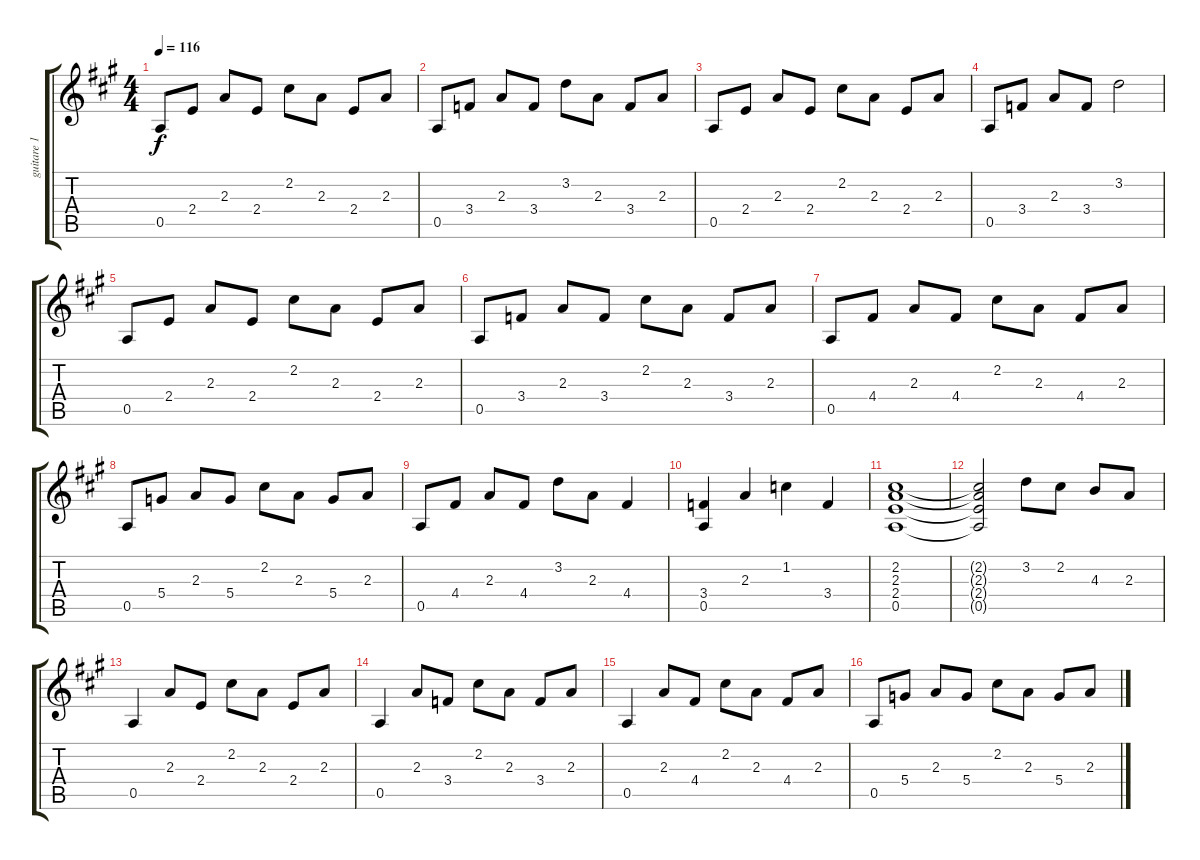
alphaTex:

\track ("guitare 1" "guitare 1") {instrument electricguitarclean}
\staff {score tabs}
\tuning (E4 B3 G3 D3 A2 E2) {hide}
\ts (4 4)
\tempo 116
\clef g2
\ks a
0.5.8{dy f instrument electricguitarclean} 2.4.8 2.3.8 2.4.8 2.2.8 2.3.8 2.4.8 2.3.8 |
0.5.8 3.4.8 2.3.8 3.4.8 3.2.8 2.3.8 3.4.8 2.3.8 |
0.5.8 2.4.8 2.3.8 2.4.8 2.2.8 2.3.8 2.4.8 2.3.8 |
0.5.8 3.4.8 2.3.8 3.4.8 3.2.2 |
0.5.8 2.4.8 2.3.8 2.4.8 2.2.8 2.3.8 2.4.8 2.3.8 |
0.5.8 3.4.8 2.3.8 3.4.8 2.2.8 2.3.8 3.4.8 2.3.8 |
0.5.8 4.4.8 2.3.8 4.4.8 2.2.8 2.3.8 4.4.8 2.3.8 |
0.5.8 5.4.8 2.3.8 5.4.8 2.2.8 2.3.8 5.4.8 2.3.8 |
0.5.8 4.4.8 2.3.8 4.4.8 3.2.8 2.3.8 4.4.4 |
(3.4 0.5).4 2.3.4 1.2.4 3.4.4 |
(2.2 2.3 2.4 0.5).1 |
(2.2{t} 2.3{t} 2.4{t} 0.5{t}).2 3.2.8 2.2.8 4.3.8 2.3.8 |
0.5.4 2.3.8 2.4.8 2.2.8 2.3.8 2.4.8 2.3.8 |
0.5.4 2.3.8 3.4.8 2.2.8 2.3.8 3.4.8 2.3.8 |
0.5.4 2.3.8 4.4.8 2.2.8 2.3.8 4.4.8 2.3.8 |
0.5.8 5.4.8 2.3.8 5.4.8 2.2.8 2.3.8 5.4.8 2.3.8
